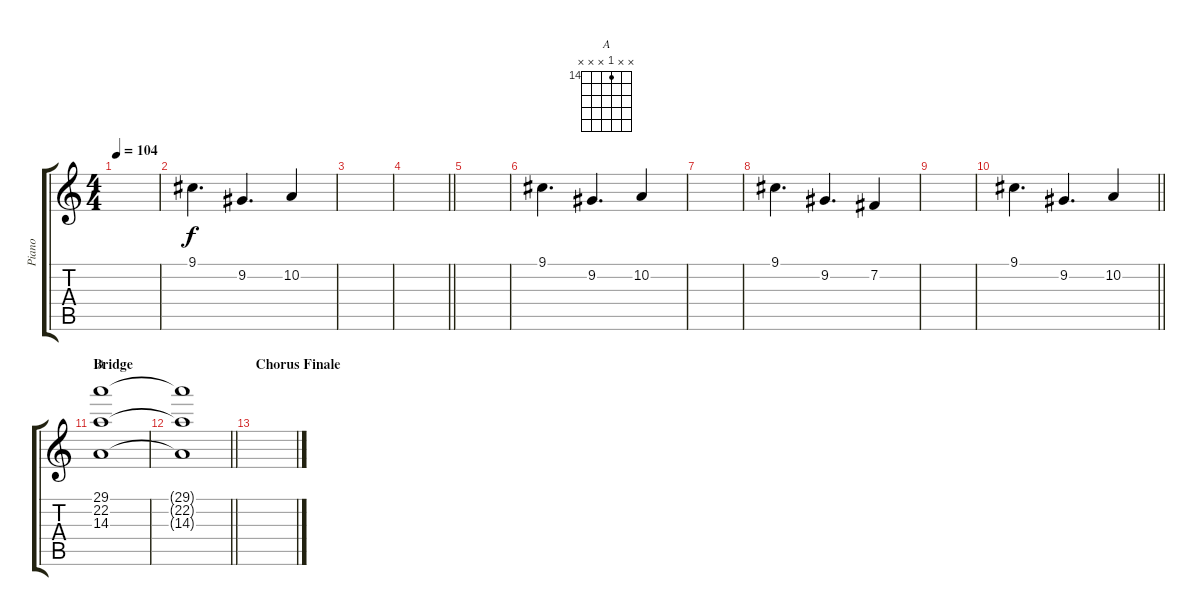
\track ("Piano" "Piano") {instrument acousticgrandpiano}
\staff {score tabs}
\tuning (E4 B3 G3 D3 A2 E2) {hide}
\chord ("A" x x 14 x x x) {firstfret 14}
\ts (4 4)
\tempo 104
\clef g2
\ks c
|
9.1.4{d} 9.2.4{d} 10.2.4 |
|
\barLineRight lightlight
|
|
9.1.4{d} 9.2.4{d} 10.2.4 |
|
9.1.4{d} 9.2.4{d} 7.2.4 |
|
\barLineRight lightlight
9.1.4{d} 9.2.4{d} 10.2.4 |
\section ("" "Bridge")
(29.1 22.2 14.3).1{ch "A"} |
\barLineRight lightlight
(29.1{t} 22.2{t} 14.3{t}).1 |
\section ("" "Chorus Finale")
